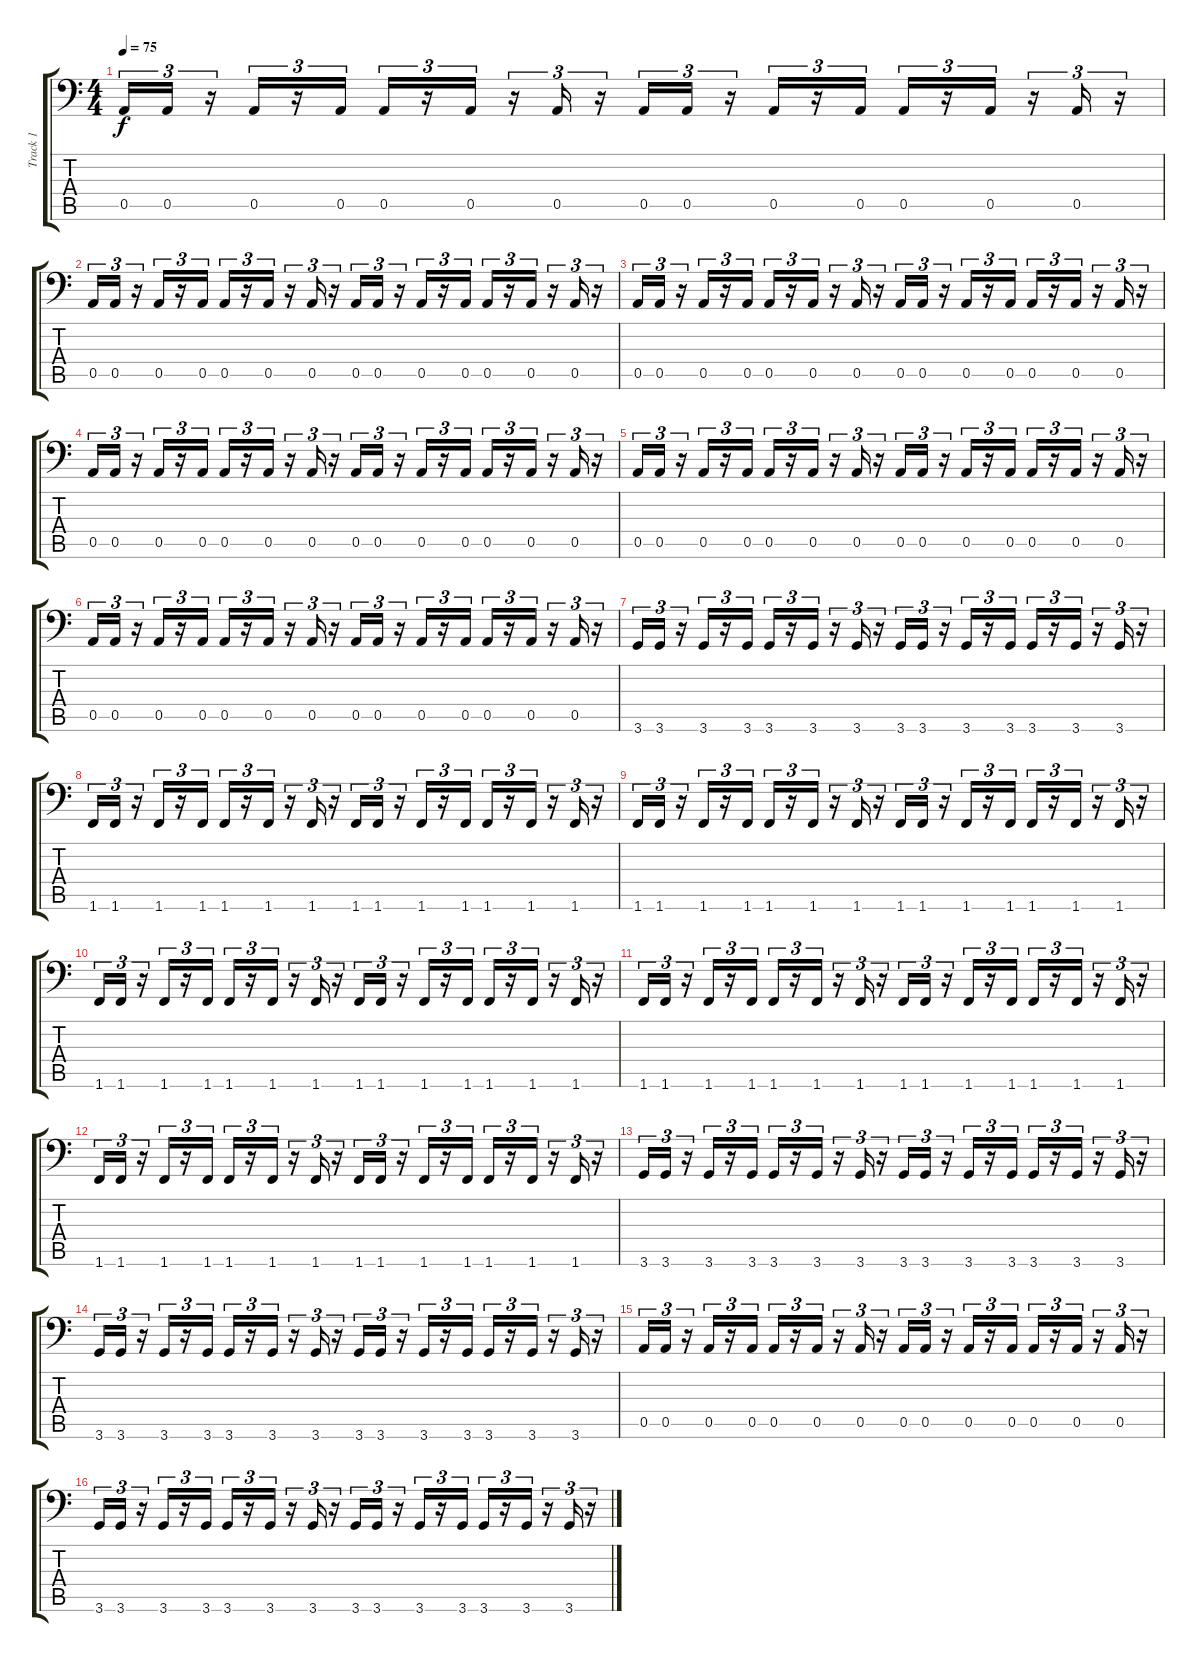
\track ("Track 1" "Track 1") {instrument synthbass1}
\staff {score tabs}
\tuning (E3 B2 G2 D2 A1 E1) {hide}
\ts (4 4)
\tempo 75
\clef f4
\ks c
0.5.16{tu (3 2) dy f instrument synthbass1} 0.5.16{tu (3 2)} r.16{tu (3 2)} 0.5.16{tu (3 2)} r.16{tu (3 2)} 0.5.16{tu (3 2)} 0.5.16{tu (3 2)} r.16{tu (3 2)} 0.5.16{tu (3 2)} r.16{tu (3 2)} 0.5.16{tu (3 2)} r.16{tu (3 2)} 0.5.16{tu (3 2)} 0.5.16{tu (3 2)} r.16{tu (3 2)} 0.5.16{tu (3 2)} r.16{tu (3 2)} 0.5.16{tu (3 2)} 0.5.16{tu (3 2)} r.16{tu (3 2)} 0.5.16{tu (3 2)} r.16{tu (3 2)} 0.5.16{tu (3 2)} r.16{tu (3 2)} |
0.5.16{tu (3 2)} 0.5.16{tu (3 2)} r.16{tu (3 2)} 0.5.16{tu (3 2)} r.16{tu (3 2)} 0.5.16{tu (3 2)} 0.5.16{tu (3 2)} r.16{tu (3 2)} 0.5.16{tu (3 2)} r.16{tu (3 2)} 0.5.16{tu (3 2)} r.16{tu (3 2)} 0.5.16{tu (3 2)} 0.5.16{tu (3 2)} r.16{tu (3 2)} 0.5.16{tu (3 2)} r.16{tu (3 2)} 0.5.16{tu (3 2)} 0.5.16{tu (3 2)} r.16{tu (3 2)} 0.5.16{tu (3 2)} r.16{tu (3 2)} 0.5.16{tu (3 2)} r.16{tu (3 2)} |
0.5.16{tu (3 2)} 0.5.16{tu (3 2)} r.16{tu (3 2)} 0.5.16{tu (3 2)} r.16{tu (3 2)} 0.5.16{tu (3 2)} 0.5.16{tu (3 2)} r.16{tu (3 2)} 0.5.16{tu (3 2)} r.16{tu (3 2)} 0.5.16{tu (3 2)} r.16{tu (3 2)} 0.5.16{tu (3 2)} 0.5.16{tu (3 2)} r.16{tu (3 2)} 0.5.16{tu (3 2)} r.16{tu (3 2)} 0.5.16{tu (3 2)} 0.5.16{tu (3 2)} r.16{tu (3 2)} 0.5.16{tu (3 2)} r.16{tu (3 2)} 0.5.16{tu (3 2)} r.16{tu (3 2)} |
0.5.16{tu (3 2)} 0.5.16{tu (3 2)} r.16{tu (3 2)} 0.5.16{tu (3 2)} r.16{tu (3 2)} 0.5.16{tu (3 2)} 0.5.16{tu (3 2)} r.16{tu (3 2)} 0.5.16{tu (3 2)} r.16{tu (3 2)} 0.5.16{tu (3 2)} r.16{tu (3 2)} 0.5.16{tu (3 2)} 0.5.16{tu (3 2)} r.16{tu (3 2)} 0.5.16{tu (3 2)} r.16{tu (3 2)} 0.5.16{tu (3 2)} 0.5.16{tu (3 2)} r.16{tu (3 2)} 0.5.16{tu (3 2)} r.16{tu (3 2)} 0.5.16{tu (3 2)} r.16{tu (3 2)} |
0.5.16{tu (3 2)} 0.5.16{tu (3 2)} r.16{tu (3 2)} 0.5.16{tu (3 2)} r.16{tu (3 2)} 0.5.16{tu (3 2)} 0.5.16{tu (3 2)} r.16{tu (3 2)} 0.5.16{tu (3 2)} r.16{tu (3 2)} 0.5.16{tu (3 2)} r.16{tu (3 2)} 0.5.16{tu (3 2)} 0.5.16{tu (3 2)} r.16{tu (3 2)} 0.5.16{tu (3 2)} r.16{tu (3 2)} 0.5.16{tu (3 2)} 0.5.16{tu (3 2)} r.16{tu (3 2)} 0.5.16{tu (3 2)} r.16{tu (3 2)} 0.5.16{tu (3 2)} r.16{tu (3 2)} |
0.5.16{tu (3 2)} 0.5.16{tu (3 2)} r.16{tu (3 2)} 0.5.16{tu (3 2)} r.16{tu (3 2)} 0.5.16{tu (3 2)} 0.5.16{tu (3 2)} r.16{tu (3 2)} 0.5.16{tu (3 2)} r.16{tu (3 2)} 0.5.16{tu (3 2)} r.16{tu (3 2)} 0.5.16{tu (3 2)} 0.5.16{tu (3 2)} r.16{tu (3 2)} 0.5.16{tu (3 2)} r.16{tu (3 2)} 0.5.16{tu (3 2)} 0.5.16{tu (3 2)} r.16{tu (3 2)} 0.5.16{tu (3 2)} r.16{tu (3 2)} 0.5.16{tu (3 2)} r.16{tu (3 2)} |
3.6.16{tu (3 2)} 3.6.16{tu (3 2)} r.16{tu (3 2)} 3.6.16{tu (3 2)} r.16{tu (3 2)} 3.6.16{tu (3 2)} 3.6.16{tu (3 2)} r.16{tu (3 2)} 3.6.16{tu (3 2)} r.16{tu (3 2)} 3.6.16{tu (3 2)} r.16{tu (3 2)} 3.6.16{tu (3 2)} 3.6.16{tu (3 2)} r.16{tu (3 2)} 3.6.16{tu (3 2)} r.16{tu (3 2)} 3.6.16{tu (3 2)} 3.6.16{tu (3 2)} r.16{tu (3 2)} 3.6.16{tu (3 2)} r.16{tu (3 2)} 3.6.16{tu (3 2)} r.16{tu (3 2)} |
1.6.16{tu (3 2)} 1.6.16{tu (3 2)} r.16{tu (3 2)} 1.6.16{tu (3 2)} r.16{tu (3 2)} 1.6.16{tu (3 2)} 1.6.16{tu (3 2)} r.16{tu (3 2)} 1.6.16{tu (3 2)} r.16{tu (3 2)} 1.6.16{tu (3 2)} r.16{tu (3 2)} 1.6.16{tu (3 2)} 1.6.16{tu (3 2)} r.16{tu (3 2)} 1.6.16{tu (3 2)} r.16{tu (3 2)} 1.6.16{tu (3 2)} 1.6.16{tu (3 2)} r.16{tu (3 2)} 1.6.16{tu (3 2)} r.16{tu (3 2)} 1.6.16{tu (3 2)} r.16{tu (3 2)} |
1.6.16{tu (3 2)} 1.6.16{tu (3 2)} r.16{tu (3 2)} 1.6.16{tu (3 2)} r.16{tu (3 2)} 1.6.16{tu (3 2)} 1.6.16{tu (3 2)} r.16{tu (3 2)} 1.6.16{tu (3 2)} r.16{tu (3 2)} 1.6.16{tu (3 2)} r.16{tu (3 2)} 1.6.16{tu (3 2)} 1.6.16{tu (3 2)} r.16{tu (3 2)} 1.6.16{tu (3 2)} r.16{tu (3 2)} 1.6.16{tu (3 2)} 1.6.16{tu (3 2)} r.16{tu (3 2)} 1.6.16{tu (3 2)} r.16{tu (3 2)} 1.6.16{tu (3 2)} r.16{tu (3 2)} |
1.6.16{tu (3 2)} 1.6.16{tu (3 2)} r.16{tu (3 2)} 1.6.16{tu (3 2)} r.16{tu (3 2)} 1.6.16{tu (3 2)} 1.6.16{tu (3 2)} r.16{tu (3 2)} 1.6.16{tu (3 2)} r.16{tu (3 2)} 1.6.16{tu (3 2)} r.16{tu (3 2)} 1.6.16{tu (3 2)} 1.6.16{tu (3 2)} r.16{tu (3 2)} 1.6.16{tu (3 2)} r.16{tu (3 2)} 1.6.16{tu (3 2)} 1.6.16{tu (3 2)} r.16{tu (3 2)} 1.6.16{tu (3 2)} r.16{tu (3 2)} 1.6.16{tu (3 2)} r.16{tu (3 2)} |
1.6.16{tu (3 2)} 1.6.16{tu (3 2)} r.16{tu (3 2)} 1.6.16{tu (3 2)} r.16{tu (3 2)} 1.6.16{tu (3 2)} 1.6.16{tu (3 2)} r.16{tu (3 2)} 1.6.16{tu (3 2)} r.16{tu (3 2)} 1.6.16{tu (3 2)} r.16{tu (3 2)} 1.6.16{tu (3 2)} 1.6.16{tu (3 2)} r.16{tu (3 2)} 1.6.16{tu (3 2)} r.16{tu (3 2)} 1.6.16{tu (3 2)} 1.6.16{tu (3 2)} r.16{tu (3 2)} 1.6.16{tu (3 2)} r.16{tu (3 2)} 1.6.16{tu (3 2)} r.16{tu (3 2)} |
1.6.16{tu (3 2)} 1.6.16{tu (3 2)} r.16{tu (3 2)} 1.6.16{tu (3 2)} r.16{tu (3 2)} 1.6.16{tu (3 2)} 1.6.16{tu (3 2)} r.16{tu (3 2)} 1.6.16{tu (3 2)} r.16{tu (3 2)} 1.6.16{tu (3 2)} r.16{tu (3 2)} 1.6.16{tu (3 2)} 1.6.16{tu (3 2)} r.16{tu (3 2)} 1.6.16{tu (3 2)} r.16{tu (3 2)} 1.6.16{tu (3 2)} 1.6.16{tu (3 2)} r.16{tu (3 2)} 1.6.16{tu (3 2)} r.16{tu (3 2)} 1.6.16{tu (3 2)} r.16{tu (3 2)} |
3.6.16{tu (3 2)} 3.6.16{tu (3 2)} r.16{tu (3 2)} 3.6.16{tu (3 2)} r.16{tu (3 2)} 3.6.16{tu (3 2)} 3.6.16{tu (3 2)} r.16{tu (3 2)} 3.6.16{tu (3 2)} r.16{tu (3 2)} 3.6.16{tu (3 2)} r.16{tu (3 2)} 3.6.16{tu (3 2)} 3.6.16{tu (3 2)} r.16{tu (3 2)} 3.6.16{tu (3 2)} r.16{tu (3 2)} 3.6.16{tu (3 2)} 3.6.16{tu (3 2)} r.16{tu (3 2)} 3.6.16{tu (3 2)} r.16{tu (3 2)} 3.6.16{tu (3 2)} r.16{tu (3 2)} |
3.6.16{tu (3 2)} 3.6.16{tu (3 2)} r.16{tu (3 2)} 3.6.16{tu (3 2)} r.16{tu (3 2)} 3.6.16{tu (3 2)} 3.6.16{tu (3 2)} r.16{tu (3 2)} 3.6.16{tu (3 2)} r.16{tu (3 2)} 3.6.16{tu (3 2)} r.16{tu (3 2)} 3.6.16{tu (3 2)} 3.6.16{tu (3 2)} r.16{tu (3 2)} 3.6.16{tu (3 2)} r.16{tu (3 2)} 3.6.16{tu (3 2)} 3.6.16{tu (3 2)} r.16{tu (3 2)} 3.6.16{tu (3 2)} r.16{tu (3 2)} 3.6.16{tu (3 2)} r.16{tu (3 2)} |
0.5.16{tu (3 2)} 0.5.16{tu (3 2)} r.16{tu (3 2)} 0.5.16{tu (3 2)} r.16{tu (3 2)} 0.5.16{tu (3 2)} 0.5.16{tu (3 2)} r.16{tu (3 2)} 0.5.16{tu (3 2)} r.16{tu (3 2)} 0.5.16{tu (3 2)} r.16{tu (3 2)} 0.5.16{tu (3 2)} 0.5.16{tu (3 2)} r.16{tu (3 2)} 0.5.16{tu (3 2)} r.16{tu (3 2)} 0.5.16{tu (3 2)} 0.5.16{tu (3 2)} r.16{tu (3 2)} 0.5.16{tu (3 2)} r.16{tu (3 2)} 0.5.16{tu (3 2)} r.16{tu (3 2)} |
3.6.16{tu (3 2)} 3.6.16{tu (3 2)} r.16{tu (3 2)} 3.6.16{tu (3 2)} r.16{tu (3 2)} 3.6.16{tu (3 2)} 3.6.16{tu (3 2)} r.16{tu (3 2)} 3.6.16{tu (3 2)} r.16{tu (3 2)} 3.6.16{tu (3 2)} r.16{tu (3 2)} 3.6.16{tu (3 2)} 3.6.16{tu (3 2)} r.16{tu (3 2)} 3.6.16{tu (3 2)} r.16{tu (3 2)} 3.6.16{tu (3 2)} 3.6.16{tu (3 2)} r.16{tu (3 2)} 3.6.16{tu (3 2)} r.16{tu (3 2)} 3.6.16{tu (3 2)} r.16{tu (3 2)}
